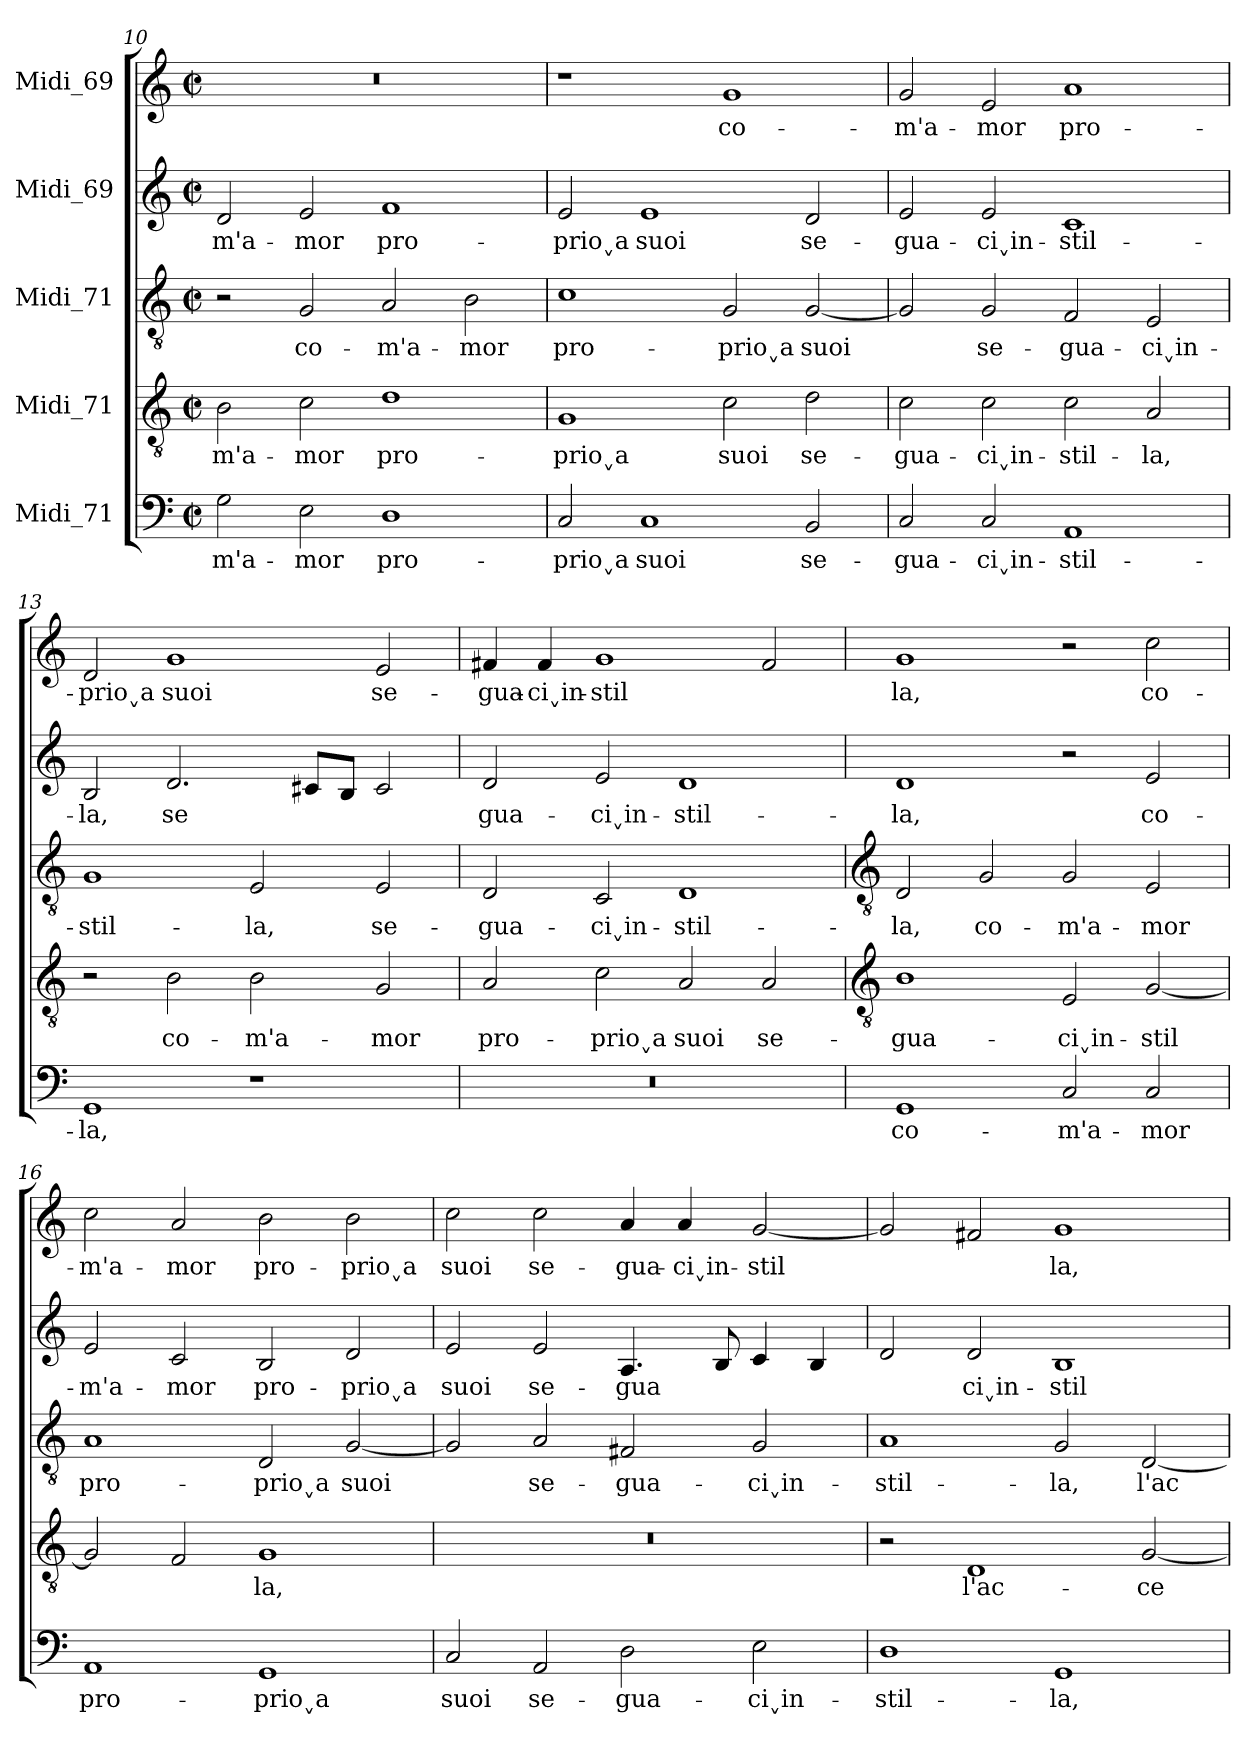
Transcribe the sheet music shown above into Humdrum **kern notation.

**kern	**text	**kern	**text	**kern	**text	**kern	**text	**kern	**text
*part5	*part5	*part4	*part4	*part3	*part3	*part2	*part2	*part1	*part1
*staff5	*staff5	*staff4	*staff4	*staff3	*staff3	*staff2	*staff2	*staff1	*staff1
*I"Midi_71	*	*I"Midi_71	*	*I"Midi_71	*	*I"Midi_69	*	*I"Midi_69	*
!!LO:LB:g=z
*clefF4	*	*clefGv2	*	*clefGv2	*	*clefG2	*	*clefG2	*
*k[]	*	*k[]	*	*k[]	*	*k[]	*	*k[]	*
*C:	*	*C:	*	*C:	*	*C:	*	*C:	*
*M4/2	*	*M4/2	*	*M4/2	*	*M4/2	*	*M4/2	*
*met(c|)	*	*met(c|)	*	*met(c|)	*	*met(c|)	*	*met(c|)	*
=10	=10	=10	=10	=10	=10	=10	=10	=10	=10
!	!LO:LY:b	!	!LO:LY:b	!	!	!	!LO:LY:b	!	!
2G	-m'a-	2B	-m'a-	2r	.	2d	-m'a-	0r	.
!	!LO:LY:b	!	!LO:LY:b	!	!LO:LY:b	!	!LO:LY:b	!	!
2E	-mor	2c	-mor	2G	co-	2e	-mor	.	.
!	!LO:LY:b	!	!LO:LY:b	!	!LO:LY:b	!	!LO:LY:b	!	!
1D	pro-	1d	pro-	2A	-m'a-	1f	pro-	.	.
!	!	!	!	!	!LO:LY:b	!	!	!	!
.	.	.	.	2B	-mor	.	.	.	.
=11	=11	=11	=11	=11	=11	=11	=11	=11	=11
!	!LO:LY:b	!	!LO:LY:b	!	!LO:LY:b	!	!LO:LY:b	!	!
2C	-prioˬa	1G	-prioˬa	1c	pro-	2e	-prioˬa	1r	.
!	!LO:LY:b	!	!	!	!	!	!LO:LY:b	!	!
1C	suoi	.	.	.	.	1e	suoi	.	.
!	!	!	!LO:LY:b	!	!LO:LY:b	!	!	!	!LO:LY:b
.	.	2c	suoi	2G	-prioˬa	.	.	1g	co-
!	!LO:LY:b	!	!LO:LY:b	!	!LO:LY:b	!	!LO:LY:b	!	!
2BB	se-	2d	se-	[2G	suoi	2d	se-	.	.
=12	=12	=12	=12	=12	=12	=12	=12	=12	=12
!	!LO:LY:b	!	!LO:LY:b	!	!	!	!LO:LY:b	!	!LO:LY:b
2C	-gua-	2c	-gua-	2G]	.	2e	-gua-	2g	-m'a-
!	!LO:LY:b	!	!LO:LY:b	!	!LO:LY:b	!	!LO:LY:b	!	!LO:LY:b
2C	-ciˬin-	2c	-ciˬin-	2G	se-	2e	-ciˬin-	2e	-mor
!	!LO:LY:b	!	!LO:LY:b	!	!LO:LY:b	!	!LO:LY:b	!	!LO:LY:b
1AA	-stil-	2c	-stil-	2F	-gua-	1c	-stil-	1a	pro-
!	!	!	!LO:LY:b	!	!LO:LY:b	!	!	!	!
.	.	2A	-la,	2E	-ciˬin-	.	.	.	.
=13	=13	=13	=13	=13	=13	=13	=13	=13	=13
!	!LO:LY:b	!	!	!	!LO:LY:b	!	!LO:LY:b	!	!LO:LY:b
1GG	-la,	2r	.	1G	-stil-	2B	-la,	2d	-prioˬa
!	!	!	!LO:LY:b	!	!	!	!LO:LY:b	!	!LO:LY:b
.	.	2B	co-	.	.	2.d	se	1g	suoi
!	!	!	!LO:LY:b	!	!LO:LY:b	!	!	!	!
1r	.	2B	-m'a-	2E	-la,	.	.	.	.
.	.	.	.	.	.	8c#XL	.	.	.
.	.	.	.	.	.	8BJ	.	.	.
!	!	!	!LO:LY:b	!	!LO:LY:b	!	!	!	!LO:LY:b
.	.	2G	-mor	2E	se-	2c#	.	2e	se-
=14	=14	=14	=14	=14	=14	=14	=14	=14	=14
!	!	!	!LO:LY:b	!	!LO:LY:b	!	!LO:LY:b	!	!LO:LY:b
0r	.	2A	pro-	2D	-gua-	2d	gua-	4f#X	-gua-
!	!	!	!	!	!	!	!	!	!LO:LY:b
.	.	.	.	.	.	.	.	4f#	-ciˬin-
!	!	!	!LO:LY:b	!	!LO:LY:b	!	!LO:LY:b	!	!LO:LY:b
.	.	2c	-prioˬa	2C	-ciˬin-	2e	-ciˬin-	1g	-stil
!	!	!	!LO:LY:b	!	!LO:LY:b	!	!LO:LY:b	!	!
.	.	2A	suoi	1D	-stil-	1d	-stil-	.	.
!	!	!	!LO:LY:b	!	!	!	!	!	!
.	.	2A	se-	.	.	.	.	2f#	.
!!LO:LB:g=z
=15	=15	=15	=15	=15	=15	=15	=15	=15	=15
*	*	*clefGv2	*	*clefGv2	*	*	*	*	*
!	!LO:LY:b	!	!LO:LY:b	!	!LO:LY:b	!	!LO:LY:b	!	!LO:LY:b
1GG	co-	1B	-gua-	2D	-la,	1d	-la,	1g	la,
!	!	!	!	!	!LO:LY:b	!	!	!	!
.	.	.	.	2G	co-	.	.	.	.
!	!LO:LY:b	!	!LO:LY:b	!	!LO:LY:b	!	!	!	!
2C	-m'a-	2E	-ciˬin-	2G	-m'a-	2r	.	2r	.
!	!LO:LY:b	!	!LO:LY:b	!	!LO:LY:b	!	!LO:LY:b	!	!LO:LY:b
2C	-mor	[2G	-stil	2E	-mor	2e	co-	2cc	co-
=16	=16	=16	=16	=16	=16	=16	=16	=16	=16
!	!LO:LY:b	!	!	!	!LO:LY:b	!	!LO:LY:b	!	!LO:LY:b
1AA	pro-	2G]	.	1A	pro-	2e	-m'a-	2cc	-m'a-
!	!	!	!	!	!	!	!LO:LY:b	!	!LO:LY:b
.	.	2F	.	.	.	2c	-mor	2a	-mor
!	!LO:LY:b	!	!LO:LY:b	!	!LO:LY:b	!	!LO:LY:b	!	!LO:LY:b
1GG	-prioˬa	1G	la,	2D	-prioˬa	2B	pro-	2b	pro-
!	!	!	!	!	!LO:LY:b	!	!LO:LY:b	!	!LO:LY:b
.	.	.	.	[2G	suoi	2d	-prioˬa	2b	-prioˬa
=17	=17	=17	=17	=17	=17	=17	=17	=17	=17
!	!LO:LY:b	!	!	!	!	!	!LO:LY:b	!	!LO:LY:b
2C	suoi	0r	.	2G]	.	2e	suoi	2cc	suoi
!	!LO:LY:b	!	!	!	!LO:LY:b	!	!LO:LY:b	!	!LO:LY:b
2AA	se-	.	.	2A	se-	2e	se-	2cc	se-
!	!LO:LY:b	!	!	!	!LO:LY:b	!	!LO:LY:b	!	!LO:LY:b
2D	-gua-	.	.	2F#X	-gua-	4.A	-gua	4a	-gua-
!	!	!	!	!	!	!	!	!	!LO:LY:b
.	.	.	.	.	.	.	.	4a	-ciˬin-
.	.	.	.	.	.	8B	.	.	.
!	!LO:LY:b	!	!	!	!LO:LY:b	!	!	!	!LO:LY:b
2E	-ciˬin-	.	.	2G	-ciˬin-	4c	.	[2g	-stil
.	.	.	.	.	.	4B	.	.	.
=18	=18	=18	=18	=18	=18	=18	=18	=18	=18
!	!LO:LY:b	!	!	!	!LO:LY:b	!	!	!	!
1D	-stil-	2r	.	1A	-stil-	2d	.	2g]	.
!	!	!	!LO:LY:b	!	!	!	!LO:LY:b	!	!
.	.	1D	l'ac-	.	.	2d	ciˬin-	2f#	.
!	!LO:LY:b	!	!	!	!LO:LY:b	!	!LO:LY:b	!	!LO:LY:b
1GG	-la,	.	.	2G	-la,	1B	-stil-	1g	la,
!	!	!	!LO:LY:b	!	!LO:LY:b	!	!	!	!
.	.	[2G	-ce	[2D	l'ac	.	.	.	.
=	=	=	=	=	=	=	=	=	=
*-	*-	*-	*-	*-	*-	*-	*-	*-	*-
